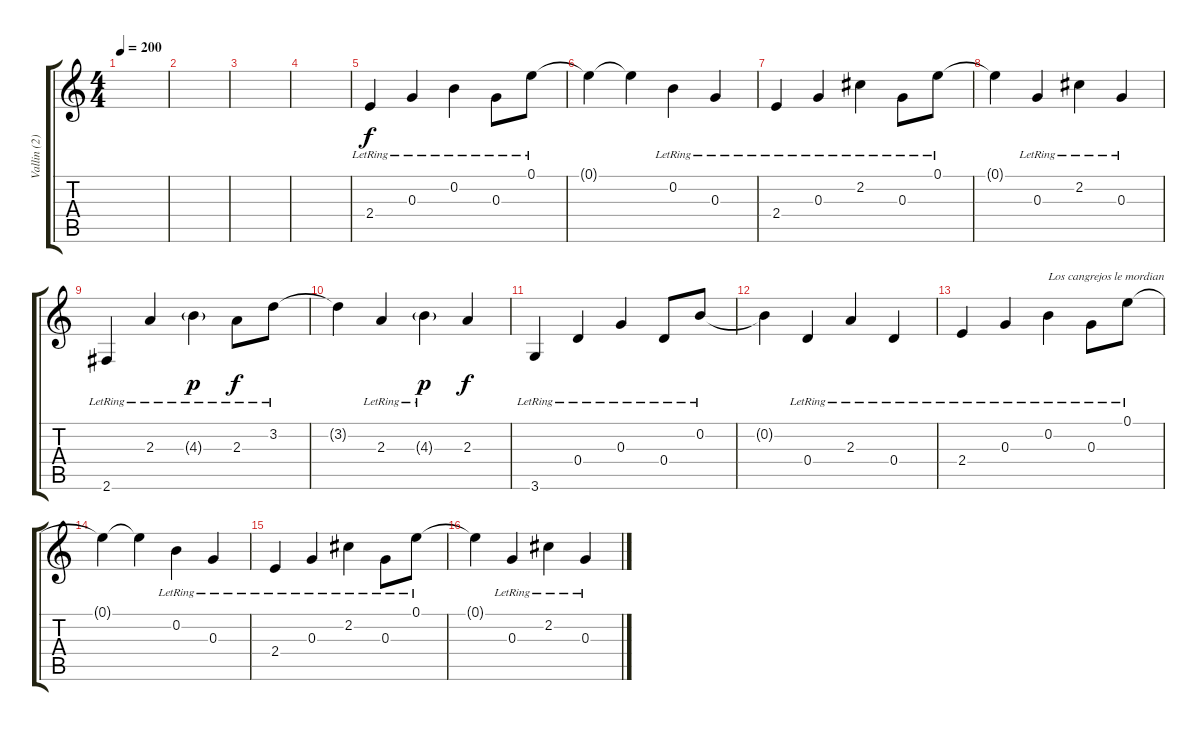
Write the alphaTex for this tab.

\track ("Vallin (2)" "Vallin (2)") {instrument acousticguitarsteel}
\staff {score tabs}
\tuning (E4 B3 G3 D3 A2 E2) {hide}
\ts (4 4)
\tempo 200
\clef g2
\ks c
|
|
|
|
2.4{lr}.4 0.3{lr}.4 0.2{lr}.4 0.3{lr}.8 0.1{lr}.8 |
0.1{t}.4 0.1{t}.4 0.2{lr}.4 0.3{lr}.4 |
2.4{lr}.4 0.3{lr}.4 2.2{lr}.4 0.3{lr}.8 0.1{lr}.8 |
0.1{t}.4 0.3{lr}.4 2.2{lr}.4 0.3{lr}.4 |
2.6{lr}.4 2.3{lr}.4 4.3{g lr}.4{dy p} 2.3{lr}.8{dy f} 3.2{lr}.8 |
3.2{t}.4 2.3{lr}.4 4.3{g lr}.4{dy p} 2.3.4{dy f} |
3.6{lr}.4 0.4{lr}.4 0.3{lr}.4 0.4{lr}.8 0.2{lr}.8 |
0.2{t}.4 0.4{lr}.4 2.3{lr}.4 0.4{lr}.4 |
2.4{lr}.4 0.3{lr}.4 0.2{lr}.4{txt "Los cangrejos le mordian"} 0.3{lr}.8 0.1{lr}.8 |
0.1{t}.4 0.1{t}.4 0.2{lr}.4 0.3{lr}.4 |
2.4{lr}.4 0.3{lr}.4 2.2{lr}.4 0.3{lr}.8 0.1{lr}.8 |
0.1{t}.4 0.3{lr}.4 2.2{lr}.4 0.3{lr}.4
